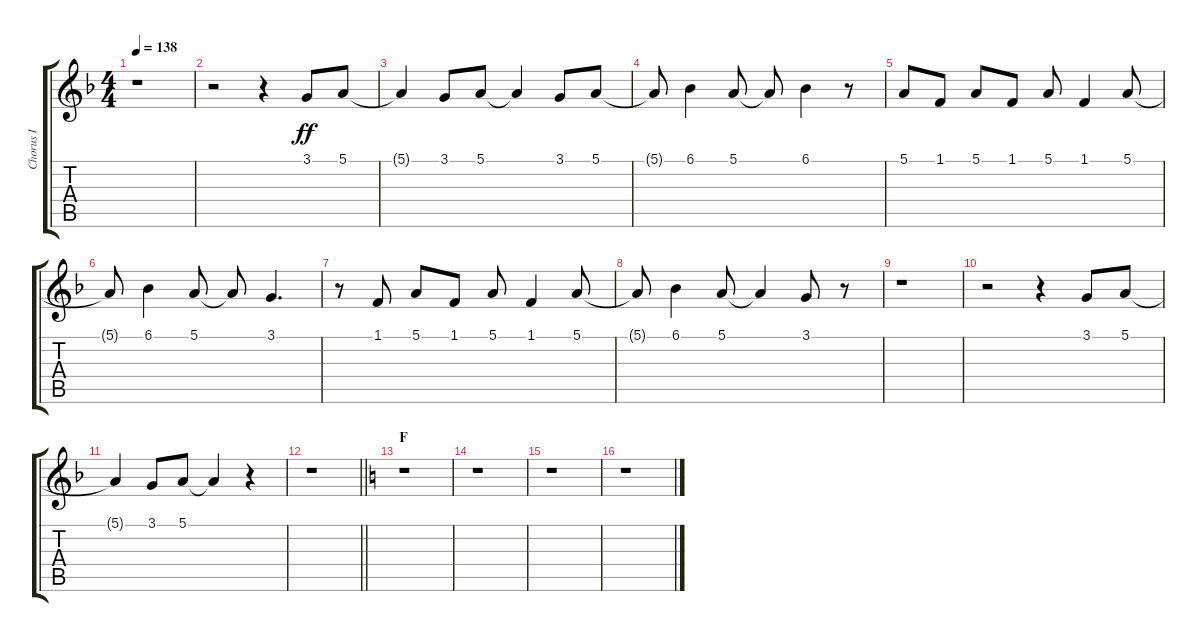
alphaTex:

\track ("Chorus I" "Chorus I") {instrument voiceoohs}
\staff {score tabs}
\tuning (E4 B3 G3 D3 A2 E2) {hide}
\ts (4 4)
\tempo 138
\clef g2
\ks f
r.1{dy ff} |
r.2 r.4 3.1.8 5.1.8 |
5.1{t}.4 3.1.8 5.1.8 5.1{t}.4 3.1.8 5.1.8 |
5.1{t}.8 6.1.4 5.1.8 5.1{t}.8 6.1.4 r.8 |
5.1.8 1.1.8 5.1.8 1.1.8 5.1.8 1.1.4 5.1.8 |
5.1{t}.8 6.1.4 5.1.8 5.1{t}.8 3.1.4{d} |
r.8 1.1.8 5.1.8 1.1.8 5.1.8 1.1.4 5.1.8 |
5.1{t}.8 6.1.4 5.1.8 5.1{t}.4 3.1.8 r.8 |
r.1 |
r.2 r.4 3.1.8 5.1.8 |
5.1{t}.4 3.1.8 5.1.8 5.1{t}.4 r.4 |
\barLineRight lightlight
r.1 |
\section ("" "F")
\ks c
r.1 |
r.1 |
r.1 |
r.1
